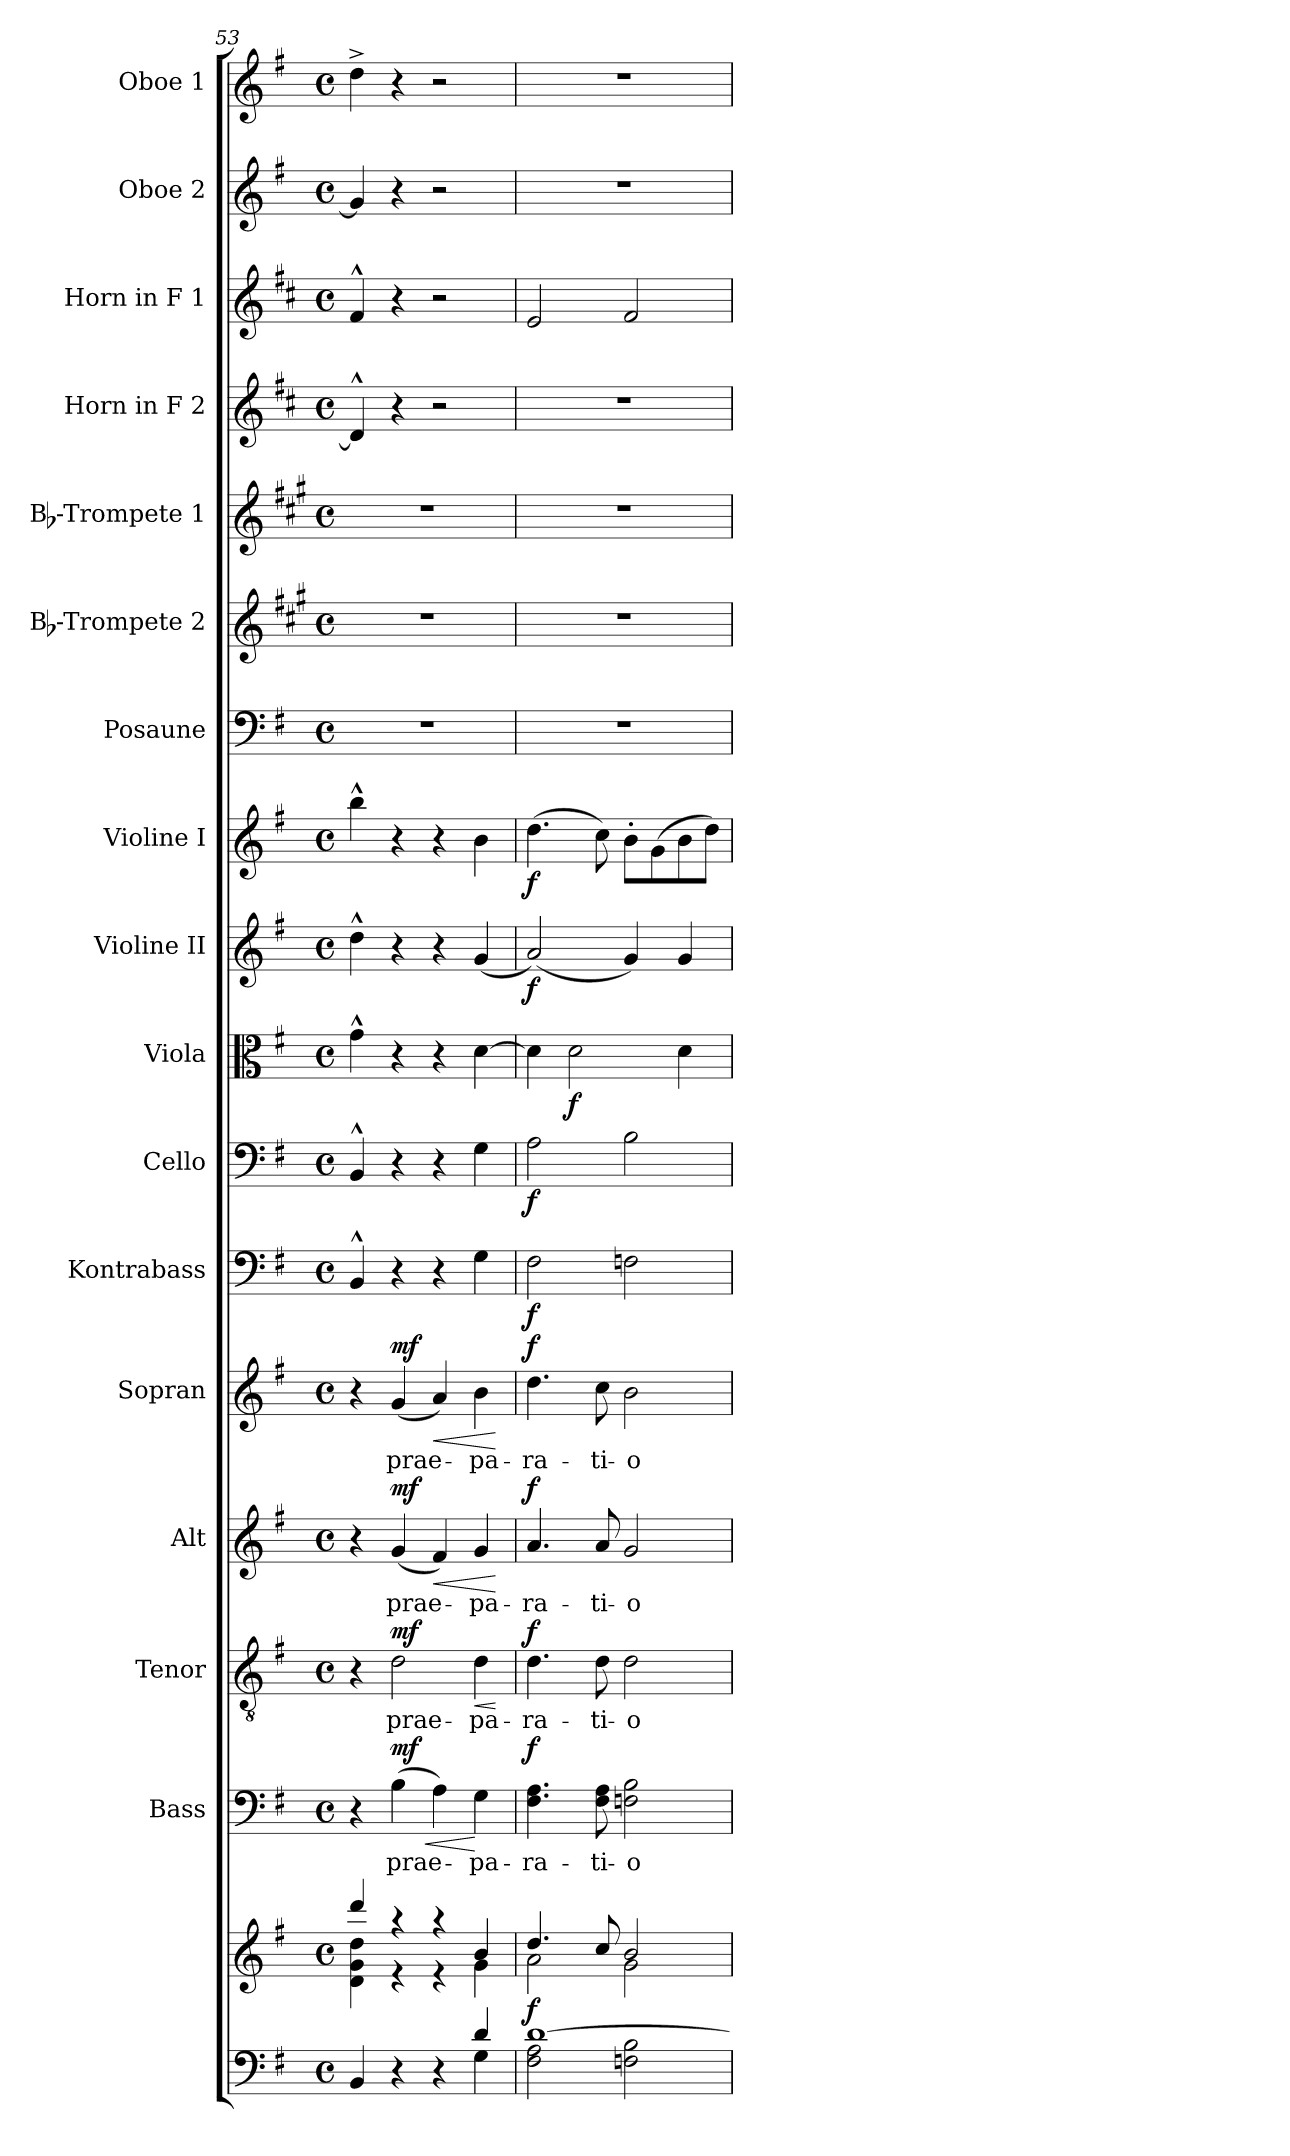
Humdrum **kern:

**kern	**kern	**dynam	**kern	**text	**dynam	**kern	**text	**dynam	**kern	**text	**dynam	**kern	**text	**dynam	**kern	**dynam	**kern	**dynam	**kern	**dynam	**kern	**dynam	**kern	**dynam	**kern	**kern	**kern	**kern	**kern	**kern	**kern
*part17	*part17	*part17	*part16	*part16	*part16	*part15	*part15	*part15	*part14	*part14	*part14	*part13	*part13	*part13	*part12	*part12	*part11	*part11	*part10	*part10	*part9	*part9	*part8	*part8	*part7	*part6	*part5	*part4	*part3	*part2	*part1
*staff18	*staff17	*staff17/18	*staff16	*staff16	*staff16	*staff15	*staff15	*staff15	*staff14	*staff14	*staff14	*staff13	*staff13	*staff13	*staff12	*staff12	*staff11	*staff11	*staff10	*staff10	*staff9	*staff9	*staff8	*staff8	*staff7	*staff6	*staff5	*staff4	*staff3	*staff2	*staff1
*	*	*	*I"Bass	*	*	*I"Tenor	*	*	*I"Alt	*	*	*I"Sopran	*	*	*I"Kontrabass	*	*I"Cello	*	*I"Viola	*	*I"Violine II	*	*I"Violine I	*	*I"Posaune	*I"Bb-Trompete 2	*I"Bb-Trompete 1	*I"Horn in F 2	*I"Horn in F 1	*I"Oboe 2	*I"Oboe 1
*	*	*	*I'B.	*	*	*I'T.	*	*	*I'A.	*	*	*I'S.	*	*	*I'Kb.	*	*	*	*I'Vla.	*	*I'Vl. II	*	*I'Vl. I	*	*I'Pos.	*I'Bb Trp. 2	*I'Bb Trp. 1	*	*	*I'Ob. 2	*I'Ob. 1
*clefF4	*clefG2	*	*clefF4	*	*	*clefGv2	*	*	*clefG2	*	*	*clefG2	*	*	*clefF4	*	*clefF4	*	*clefC3	*	*clefG2	*	*clefG2	*	*clefF4	*clefG2	*clefG2	*clefG2	*clefG2	*clefG2	*clefG2
*	*	*	*	*	*	*	*	*	*	*	*	*	*	*	*ITrd7c12	*	*	*	*	*	*	*	*	*	*	*ITrd1c2	*ITrd1c2	*ITrd4c7	*ITrd4c7	*	*
*k[f#]	*k[f#]	*	*k[f#]	*	*	*k[f#]	*	*	*k[f#]	*	*	*k[f#]	*	*	*k[f#]	*	*k[f#]	*	*k[f#]	*	*k[f#]	*	*k[f#]	*	*k[f#]	*k[f#]	*k[f#]	*k[f#]	*k[f#]	*k[f#]	*k[f#]
*G:	*G:	*	*G:	*	*	*G:	*	*	*G:	*	*	*G:	*	*	*G:	*	*G:	*	*G:	*	*G:	*	*G:	*	*G:	*G:	*G:	*G:	*G:	*G:	*G:
*M4/4	*M4/4	*	*M4/4	*	*	*M4/4	*	*	*M4/4	*	*	*M4/4	*	*	*M4/4	*	*M4/4	*	*M4/4	*	*M4/4	*	*M4/4	*	*M4/4	*M4/4	*M4/4	*M4/4	*M4/4	*M4/4	*M4/4
*met(c)	*met(c)	*	*met(c)	*	*	*met(c)	*	*	*met(c)	*	*	*met(c)	*	*	*met(c)	*	*met(c)	*	*met(c)	*	*met(c)	*	*met(c)	*	*met(c)	*met(c)	*met(c)	*met(c)	*met(c)	*met(c)	*met(c)
=53	=53	=53	=53	=53	=53	=53	=53	=53	=53	=53	=53	=53	=53	=53	=53	=53	=53	=53	=53	=53	=53	=53	=53	=53	=53	=53	=53	=53	=53	=53	=53
*^	*^	*	*	*	*	*	*	*	*	*	*	*	*	*	*	*	*	*	*	*	*	*	*	*	*	*	*	*	*	*	*
4BB/	2.ryy	4ddd/	4d\ 4g\ 4dd\	.	4r	.	.	4r	.	.	4r	.	.	4r	.	.	4BBB^^>/	.	4BB^^>/	.	4g^^>\	.	4dd^^>\	.	4bb^^>\	.	1r	1r	1r	4G^^>/]	4B^^>/	4g/]	4dd^>\
!	!	!	!	!	!	!LO:LY:b	!LO:HP:b	!	!LO:LY:b	!	!	!LO:LY:b	!	!	!LO:LY:b	!	!	!	!	!	!	!	!	!	!	!	!	!	!	!	!	!	!
!	!	!	!	!	!	!	!LO:DY:n=1:a	!	!	!LO:DY:a	!	!	!LO:DY:a	!	!	!LO:DY:a	!	!	!	!	!	!	!	!	!	!	!	!	!	!	!	!	!
4r	.	4r	4r	.	(>4B\	prae-	< mf	2d\	prae-	mf	(<4g/	prae-	mf	(<4g/	prae-	mf	4r	.	4r	.	4r	.	4r	.	4r	.	.	.	.	4r	4r	4r	4r
!	!	!	!	!	!	!	!	!	!	!	!	!	!LO:HP:b	!	!	!LO:HP:b	!	!	!	!	!	!	!	!	!	!	!	!	!	!	!	!	!
4r	.	4r	4r	.	4A\)	.	.	.	.	.	4f#/)	.	<	4a/)	.	<	4r	.	4r	.	4r	.	4r	.	4r	.	.	.	.	2r	2r	2r	2r
!	!	!	!	!	!	!LO:LY:b	!	!	!LO:LY:b	!LO:HP:b	!	!LO:LY:b	!	!	!LO:LY:b	!	!	!	!	!	!	!	!	!	!	!	!	!	!	!	!	!	!
4d/	4G\	4b/	4g\	.	4G\	-pa-	[	4d\	-pa-	<	4g/	-pa-	.	4b\	-pa-	.	4GG\	.	4G\	.	[4d\	.	(<4g/	.	4b\	.	.	.	.	.	.	.	.
*v	*v	*	*	*	*	*	*	*	*	*	*	*	*	*	*	*	*	*	*	*	*	*	*	*	*	*	*	*	*	*	*	*	*
*	*v	*v	*	*	*	*	*	*	*	*	*	*	*	*	*	*	*	*	*	*	*	*	*	*	*	*	*	*	*	*	*	*
.	.	.	.	.	.	.	.	[	.	.	[	.	.	[	.	.	.	.	.	.	.	.	.	.	.	.	.	.	.	.	.
=54	=54	=54	=54	=54	=54	=54	=54	=54	=54	=54	=54	=54	=54	=54	=54	=54	=54	=54	=54	=54	=54	=54	=54	=54	=54	=54	=54	=54	=54	=54	=54
*^	*^	*	*	*	*	*	*	*	*	*	*	*	*	*	*	*	*	*	*	*	*	*	*	*	*	*	*	*	*	*	*
!	!	!	!	!LO:DY:b	!	!LO:LY:b	!LO:DY:a	!	!LO:LY:b	!LO:DY:a	!	!LO:LY:b	!LO:DY:a	!	!LO:LY:b	!LO:DY:a	!	!LO:DY:b	!	!LO:DY:b	!	!	!	!LO:DY:b	!	!LO:DY:b	!	!	!	!	!	!	!
[>1d	2F#\ 2A\	4.dd/	2a\	f	4.F#\ 4.A\	-ra-	f	4.d\	-ra-	f	4.a/	-ra-	f	4.dd\	-ra-	f	2FF#\	f	2A\	f	4d\]	.	(<2a/)	f	(>4.dd\	f	1r	1r	1r	1r	2A/	1r	1r
!	!	!	!	!	!	!	!	!	!	!	!	!	!	!	!	!	!	!	!	!	!	!LO:DY:b	!	!	!	!	!	!	!	!	!	!	!
.	.	.	.	.	.	.	.	.	.	.	.	.	.	.	.	.	.	.	.	.	2d\	f	.	.	.	.	.	.	.	.	.	.	.
!	!	!	!	!	!	!LO:LY:b	!	!	!LO:LY:b	!	!	!LO:LY:b	!	!	!LO:LY:b	!	!	!	!	!	!	!	!	!	!	!	!	!	!	!	!	!	!
.	.	8cc/	.	.	8F#\ 8A\	-ti-	.	8d\	-ti-	.	8a/	-ti-	.	8cc\	-ti-	.	.	.	.	.	.	.	.	.	8cc\)	.	.	.	.	.	.	.	.
!	!	!	!	!	!	!LO:LY:b	!	!	!LO:LY:b	!	!	!LO:LY:b	!	!	!LO:LY:b	!	!	!	!	!	!	!	!	!	!	!	!	!	!	!	!	!	!
.	2Fn\ 2B\	2b/	2g\	.	2Fn\ 2B\	-o	.	2d\	-o	.	2g/	-o	.	2b\	-o	.	2FFn\	.	2B\	.	.	.	4g/)	.	8b'>\L	.	.	.	.	.	2B/	.	.
.	.	.	.	.	.	.	.	.	.	.	.	.	.	.	.	.	.	.	.	.	.	.	.	.	(>8g\	.	.	.	.	.	.	.	.
.	.	.	.	.	.	.	.	.	.	.	.	.	.	.	.	.	.	.	.	.	4d\	.	4g/	.	8b\	.	.	.	.	.	.	.	.
.	.	.	.	.	.	.	.	.	.	.	.	.	.	.	.	.	.	.	.	.	.	.	.	.	8dd\J)	.	.	.	.	.	.	.	.
*v	*v	*	*	*	*	*	*	*	*	*	*	*	*	*	*	*	*	*	*	*	*	*	*	*	*	*	*	*	*	*	*	*	*
*	*v	*v	*	*	*	*	*	*	*	*	*	*	*	*	*	*	*	*	*	*	*	*	*	*	*	*	*	*	*	*	*	*
=	=	=	=	=	=	=	=	=	=	=	=	=	=	=	=	=	=	=	=	=	=	=	=	=	=	=	=	=	=	=	=
*-	*-	*-	*-	*-	*-	*-	*-	*-	*-	*-	*-	*-	*-	*-	*-	*-	*-	*-	*-	*-	*-	*-	*-	*-	*-	*-	*-	*-	*-	*-	*-
